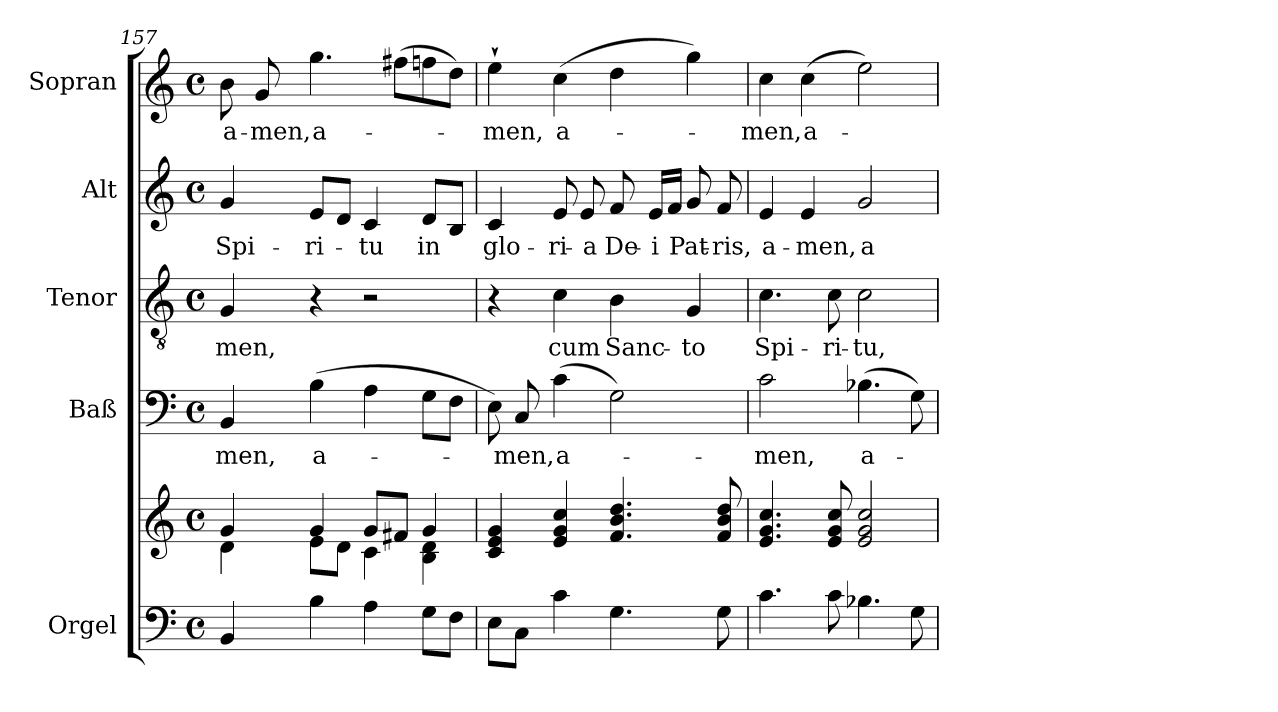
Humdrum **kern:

**kern	**kern	**kern	**text	**kern	**text	**kern	**text	**kern	**text
*part5	*part5	*part4	*part4	*part3	*part3	*part2	*part2	*part1	*part1
*staff6	*staff5	*staff4	*staff4	*staff3	*staff3	*staff2	*staff2	*staff1	*staff1
*I"Orgel	*	*I"Baß	*	*I"Tenor	*	*I"Alt	*	*I"Sopran	*
*clefF4	*clefG2	*clefF4	*	*clefGv2	*	*clefG2	*	*clefG2	*
*k[]	*k[]	*k[]	*	*k[]	*	*k[]	*	*k[]	*
*C:	*C:	*C:	*	*C:	*	*C:	*	*C:	*
*M4/4	*M4/4	*M4/4	*	*M4/4	*	*M4/4	*	*M4/4	*
*met(c)	*met(c)	*met(c)	*	*met(c)	*	*met(c)	*	*met(c)	*
=157	=157	=157	=157	=157	=157	=157	=157	=157	=157
*	*^	*	*	*	*	*	*	*	*
!	!	!	!	!LO:LY:b	!	!LO:LY:b	!	!LO:LY:b	!	!LO:LY:b
4BB/	4g/	4d\	4BB/	-men,	4G/	-men,	4g/	Spi-	8b\	a-
!	!	!	!	!	!	!	!	!	!	!LO:LY:b
.	.	.	.	.	.	.	.	.	8g/	-men,
!	!	!	!	!LO:LY:b	!	!	!	!LO:LY:b	!	!LO:LY:b
4B\	4g/	8e\L	(>4B\	a-	4r	.	8e/L	-ri-	4.gg\	a-
.	.	8d\J	.	.	.	.	8d/J	.	.	.
!	!	!	!	!	!	!	!	!LO:LY:b	!	!
4A\	8g/L	4c\	4A\	.	2r	.	4c/	-tu	.	.
.	8f#X/J	.	.	.	.	.	.	.	(>8ff#X\L	.
!	!	!	!	!	!	!	!	!LO:LY:b	!	!
8G\L	4g/	4B\ 4d\	8G\L	.	.	.	8d/L	in	8ffn\	.
8F\J	.	.	8F\J	.	.	.	8B/J	.	8dd\J)	.
*	*v	*v	*	*	*	*	*	*	*	*
=158	=158	=158	=158	=158	=158	=158	=158	=158	=158
!	!	!	!	!	!	!	!LO:LY:b	!	!LO:LY:b
8E\L	4c/ 4e/ 4g/	8E\)	.	4r	.	4c/	glo-	4ee`>\	-men,
!	!	!	!LO:LY:b	!	!	!	!	!	!
8C\J	.	8C/	-men,	.	.	.	.	.	.
!	!	!	!LO:LY:b	!	!LO:LY:b	!	!LO:LY:b	!	!LO:LY:b
4c\	4e/ 4g/ 4cc/	(>4c\	a-	4c\	cum	8e/	-ri-	(>4cc\	a-
!	!	!	!	!	!	!	!LO:LY:b	!	!
.	.	.	.	.	.	8e/	-a	.	.
!	!	!	!	!	!LO:LY:b	!	!LO:LY:b	!	!
4.G\	4.f/ 4.b/ 4.dd/	2G\)	.	4B\	Sanc-	8f/	De-	4dd\	.
!	!	!	!	!	!	!	!LO:LY:b	!	!
.	.	.	.	.	.	16e/LL	-i	.	.
.	.	.	.	.	.	16f/JJ	.	.	.
!	!	!	!	!	!LO:LY:b	!	!LO:LY:b	!	!
.	.	.	.	4G/	-to	8g/	Pat-	4gg\)	.
!	!	!	!	!	!	!	!LO:LY:b	!	!
8G\	8f/ 8b/ 8dd/	.	.	.	.	8f/	-ris,	.	.
!!LO:LB:g=z
=159	=159	=159	=159	=159	=159	=159	=159	=159	=159
!	!	!	!LO:LY:b	!	!LO:LY:b	!	!LO:LY:b	!	!LO:LY:b
4.c\	4.e/ 4.g/ 4.cc/	2c\	-men,	4.c\	Spi-	4e/	a-	4cc\	-men,
!	!	!	!	!	!	!	!LO:LY:b	!	!LO:LY:b
.	.	.	.	.	.	4e/	-men,	(>4cc\	a-
!	!	!	!	!	!LO:LY:b	!	!	!	!
8c\	8e/ 8g/ 8cc/	.	.	8c\	-ri-	.	.	.	.
!	!	!	!LO:LY:b	!	!LO:LY:b	!	!LO:LY:b	!	!
4.B-X\	2e/ 2g/ 2cc/	(>4.B-X\	a-	2c\	-tu,	2g/	a-	2ee\)	.
8G\	.	8G\)	.	.	.	.	.	.	.
=	=	=	=	=	=	=	=	=	=
*-	*-	*-	*-	*-	*-	*-	*-	*-	*-
